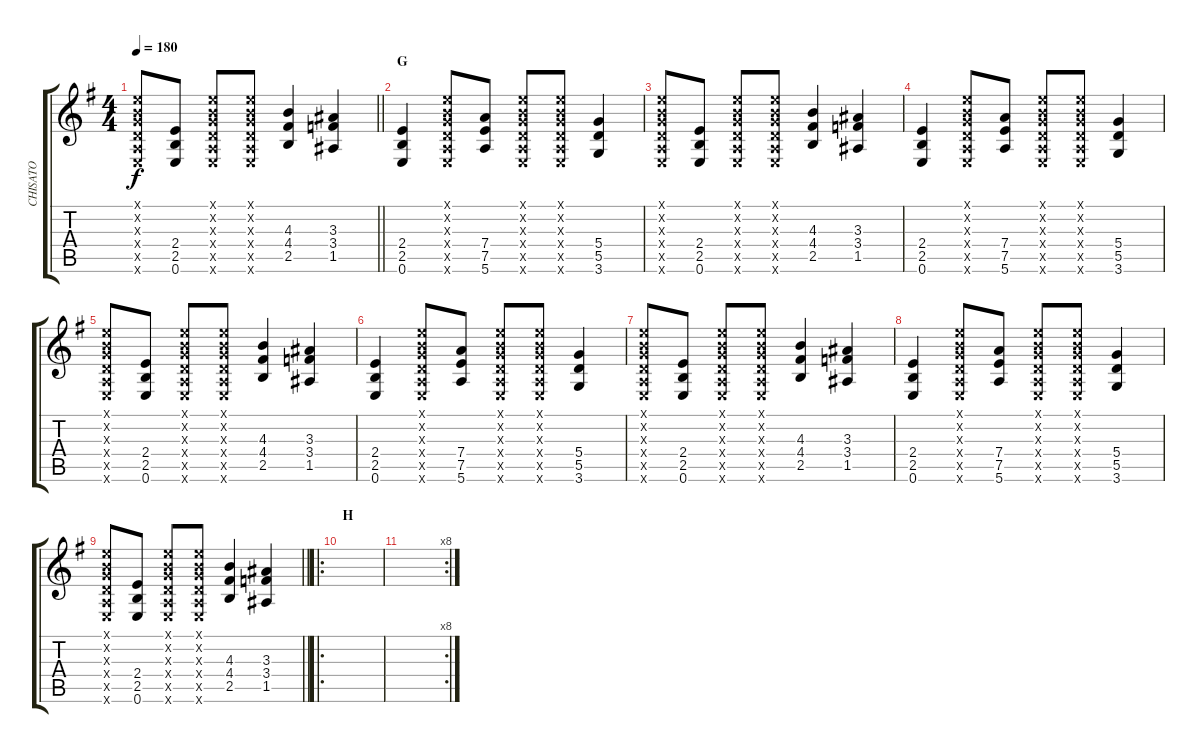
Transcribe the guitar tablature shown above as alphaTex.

\track ("CHISATO" "CHISATO") {instrument distortionguitar}
\staff {score tabs}
\tuning (E4 B3 G3 D3 A2 E2) {hide}
\ts (4 4)
\tempo 180
\clef g2
\barLineRight lightlight
\ks g
(0.1{x} 0.2{x} 0.3{x} 0.4{x} 0.5{x} 0.6{x}).8{dy f} (2.4 2.5 0.6).8 (0.1{x} 0.2{x} 0.3{x} 0.4{x} 0.5{x} 0.6{x}).8 (0.1{x} 0.2{x} 0.3{x} 0.4{x} 0.5{x} 0.6{x}).8 (4.3 4.4 2.5).4 (3.3 3.4 1.5).4 |
\section ("" "G")
(2.4 2.5 0.6).4 (0.1{x} 0.2{x} 0.3{x} 0.4{x} 0.5{x} 0.6{x}).8 (7.4 7.5 5.6).8 (0.1{x} 0.2{x} 0.3{x} 0.4{x} 0.5{x} 0.6{x}).8 (0.1{x} 0.2{x} 0.3{x} 0.4{x} 0.5{x} 0.6{x}).8 (5.4 5.5 3.6).4 |
(0.1{x} 0.2{x} 0.3{x} 0.4{x} 0.5{x} 0.6{x}).8 (2.4 2.5 0.6).8 (0.1{x} 0.2{x} 0.3{x} 0.4{x} 0.5{x} 0.6{x}).8 (0.1{x} 0.2{x} 0.3{x} 0.4{x} 0.5{x} 0.6{x}).8 (4.3 4.4 2.5).4 (3.3 3.4 1.5).4 |
(2.4 2.5 0.6).4 (0.1{x} 0.2{x} 0.3{x} 0.4{x} 0.5{x} 0.6{x}).8 (7.4 7.5 5.6).8 (0.1{x} 0.2{x} 0.3{x} 0.4{x} 0.5{x} 0.6{x}).8 (0.1{x} 0.2{x} 0.3{x} 0.4{x} 0.5{x} 0.6{x}).8 (5.4 5.5 3.6).4 |
(0.1{x} 0.2{x} 0.3{x} 0.4{x} 0.5{x} 0.6{x}).8 (2.4 2.5 0.6).8 (0.1{x} 0.2{x} 0.3{x} 0.4{x} 0.5{x} 0.6{x}).8 (0.1{x} 0.2{x} 0.3{x} 0.4{x} 0.5{x} 0.6{x}).8 (4.3 4.4 2.5).4 (3.3 3.4 1.5).4 |
(2.4 2.5 0.6).4 (0.1{x} 0.2{x} 0.3{x} 0.4{x} 0.5{x} 0.6{x}).8 (7.4 7.5 5.6).8 (0.1{x} 0.2{x} 0.3{x} 0.4{x} 0.5{x} 0.6{x}).8 (0.1{x} 0.2{x} 0.3{x} 0.4{x} 0.5{x} 0.6{x}).8 (5.4 5.5 3.6).4 |
(0.1{x} 0.2{x} 0.3{x} 0.4{x} 0.5{x} 0.6{x}).8 (2.4 2.5 0.6).8 (0.1{x} 0.2{x} 0.3{x} 0.4{x} 0.5{x} 0.6{x}).8 (0.1{x} 0.2{x} 0.3{x} 0.4{x} 0.5{x} 0.6{x}).8 (4.3 4.4 2.5).4 (3.3 3.4 1.5).4 |
(2.4 2.5 0.6).4 (0.1{x} 0.2{x} 0.3{x} 0.4{x} 0.5{x} 0.6{x}).8 (7.4 7.5 5.6).8 (0.1{x} 0.2{x} 0.3{x} 0.4{x} 0.5{x} 0.6{x}).8 (0.1{x} 0.2{x} 0.3{x} 0.4{x} 0.5{x} 0.6{x}).8 (5.4 5.5 3.6).4 |
\barLineRight lightlight
(0.1{x} 0.2{x} 0.3{x} 0.4{x} 0.5{x} 0.6{x}).8 (2.4 2.5 0.6).8 (0.1{x} 0.2{x} 0.3{x} 0.4{x} 0.5{x} 0.6{x}).8 (0.1{x} 0.2{x} 0.3{x} 0.4{x} 0.5{x} 0.6{x}).8 (4.3 4.4 2.5).4 (3.3 3.4 1.5).4 |
\ro
\section ("" "H")
|
\rc 8
